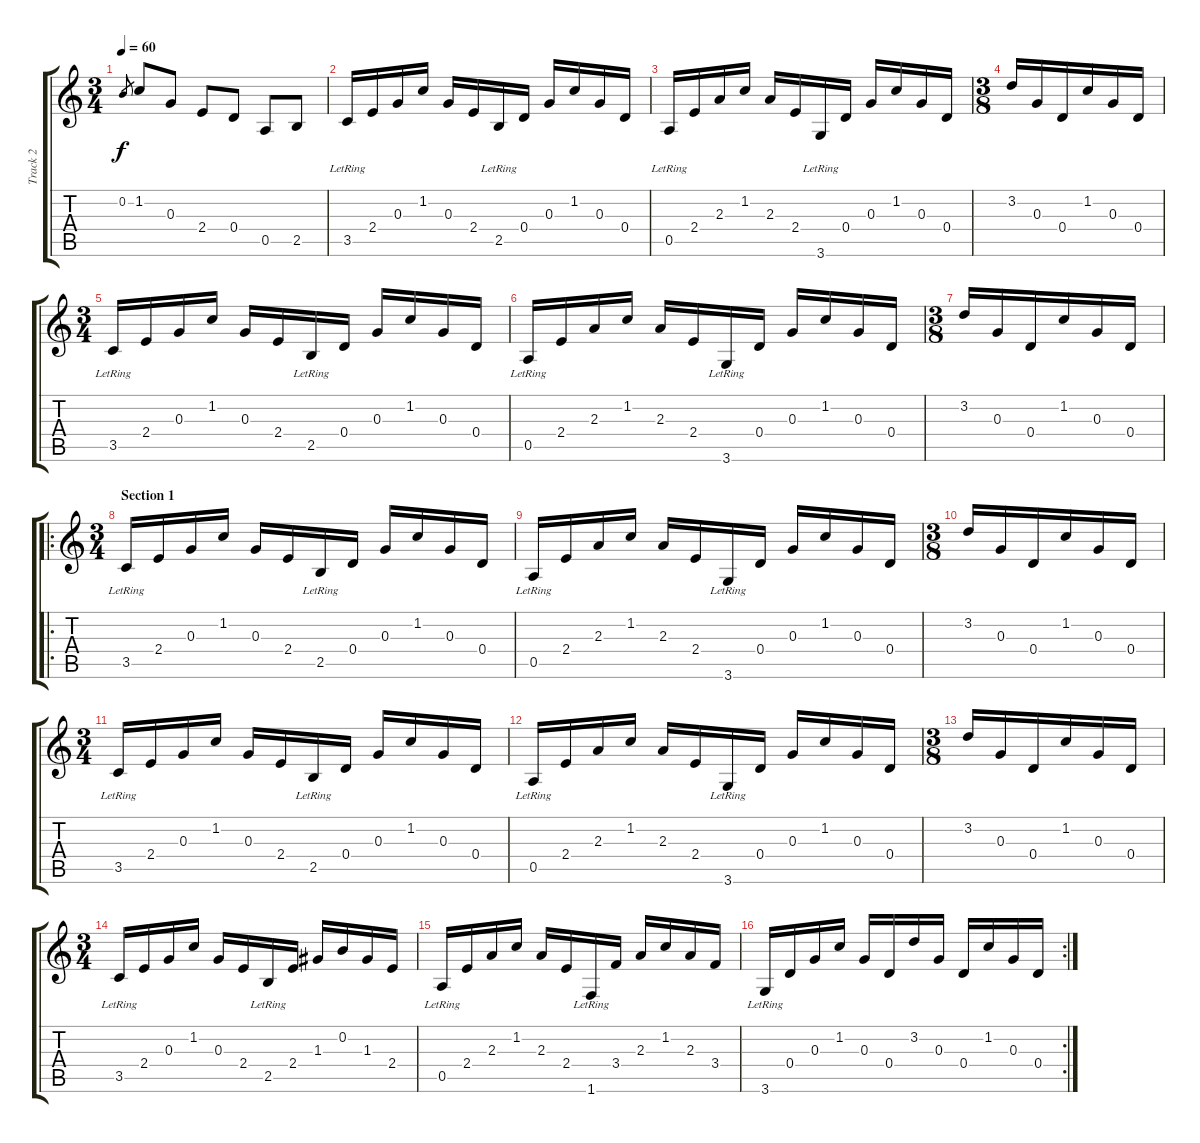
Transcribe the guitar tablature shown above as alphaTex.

\track ("Track 2" "Track 2") {instrument acousticguitarnylon}
\staff {score tabs}
\tuning (E4 B3 G3 D3 A2 E2) {hide}
\ts (3 4)
\tempo 60
\clef g2
\ks c
0.2.8{gr dy f instrument acousticguitarnylon} 1.2.8 0.3.8 2.4.8 0.4.8 0.5.8 2.5.8 |
3.5{lr}.16 2.4.16 0.3.16 1.2.16 0.3.16 2.4.16 2.5{lr}.16 0.4.16 0.3.16 1.2.16 0.3.16 0.4.16 |
0.5{lr}.16 2.4.16 2.3.16 1.2.16 2.3.16 2.4.16 3.6{lr}.16 0.4.16 0.3.16 1.2.16 0.3.16 0.4.16 |
\ts (3 8)
3.2.16 0.3.16 0.4.16 1.2.16 0.3.16 0.4.16 |
\ts (3 4)
3.5{lr}.16 2.4.16 0.3.16 1.2.16 0.3.16 2.4.16 2.5{lr}.16 0.4.16 0.3.16 1.2.16 0.3.16 0.4.16 |
0.5{lr}.16 2.4.16 2.3.16 1.2.16 2.3.16 2.4.16 3.6{lr}.16 0.4.16 0.3.16 1.2.16 0.3.16 0.4.16 |
\ts (3 8)
3.2.16 0.3.16 0.4.16 1.2.16 0.3.16 0.4.16 |
\ro
\ts (3 4)
\section ("" "Section 1")
3.5{lr}.16 2.4.16 0.3.16 1.2.16 0.3.16 2.4.16 2.5{lr}.16 0.4.16 0.3.16 1.2.16 0.3.16 0.4.16 |
0.5{lr}.16 2.4.16 2.3.16 1.2.16 2.3.16 2.4.16 3.6{lr}.16 0.4.16 0.3.16 1.2.16 0.3.16 0.4.16 |
\ts (3 8)
3.2.16 0.3.16 0.4.16 1.2.16 0.3.16 0.4.16 |
\ts (3 4)
3.5{lr}.16 2.4.16 0.3.16 1.2.16 0.3.16 2.4.16 2.5{lr}.16 0.4.16 0.3.16 1.2.16 0.3.16 0.4.16 |
0.5{lr}.16 2.4.16 2.3.16 1.2.16 2.3.16 2.4.16 3.6{lr}.16 0.4.16 0.3.16 1.2.16 0.3.16 0.4.16 |
\ts (3 8)
3.2.16 0.3.16 0.4.16 1.2.16 0.3.16 0.4.16 |
\ts (3 4)
3.5{lr}.16 2.4.16 0.3.16 1.2.16 0.3.16 2.4.16 2.5{lr}.16 2.4.16 1.3.16 0.2.16 1.3.16 2.4.16 |
0.5{lr}.16 2.4.16 2.3.16 1.2.16 2.3.16 2.4.16 1.6{lr}.16 3.4.16 2.3.16 1.2.16 2.3.16 3.4.16 |
\rc 2
3.6{lr}.16 0.4.16 0.3.16 1.2.16 0.3.16 0.4.16 3.2.16 0.3.16 0.4.16 1.2.16 0.3.16 0.4.16
